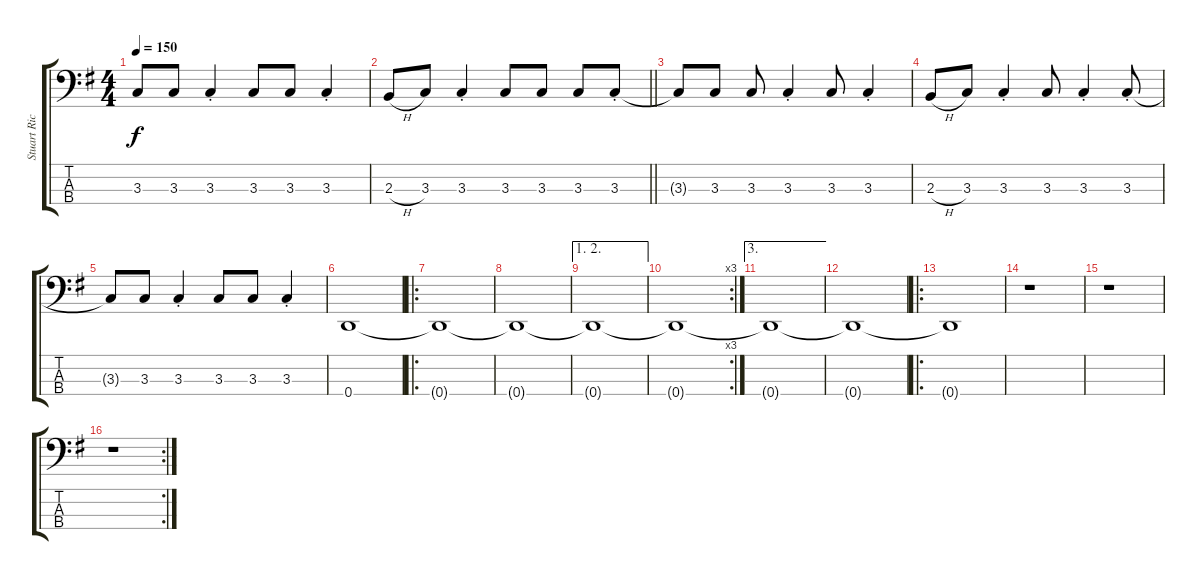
\track ("Stuart Richardson - Bass" "Stuart Ric") {instrument electricbasspick}
\staff {score tabs}
\tuning (G2 D2 A1 D1) {hide}
\ts (4 4)
\tempo 150
\clef f4
\ks g
3.3{t}.8{dy f} 3.3.8 3.3{st}.4 3.3.8 3.3.8 3.3{st}.4 |
\barLineRight lightlight
2.3{h}.8 3.3.8 3.3{st}.4 3.3.8 3.3.8 3.3.8 3.3{st}.8 |
3.3{t}.8 3.3.8 3.3.8 3.3{st}.4 3.3.8 3.3{st}.4 |
2.3{h}.8 3.3.8 3.3{st}.4 3.3.8 3.3{st}.4 3.3{st}.8 |
3.3{t}.8 3.3.8 3.3{st}.4 3.3.8 3.3.8 3.3{st}.4 |
0.4.1 |
\ro
0.4{t}.1 |
0.4{t}.1 |
\ae (1 2)
0.4{t}.1 |
\rc 3
0.4{t}.1 |
\ae 3
0.4{t}.1 |
0.4{t}.1 |
\ro
0.4{t}.1 |
r.1 |
r.1 |
\rc 2
r.1
